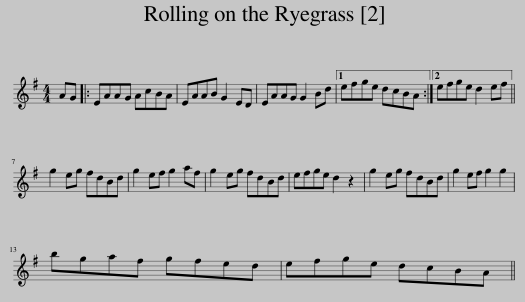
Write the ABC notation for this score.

X:1
L:1/8
M:4/4
I:linebreak $
K:G
V:1 treble
V:1
 AG |: EAAG AcBA | EAAB G2 ED | EAAG G2 Bd |1 efge dcBA :|2 %5
 efge d2 ef ||$ g2 eg fdBd | g2 ef g2 af | g2 eg fdBd | efge d2 z2 | %10
 g2 eg fdBd | g2 ef g2 g2 |$ bgaf gfed | efge dcBA || %14
